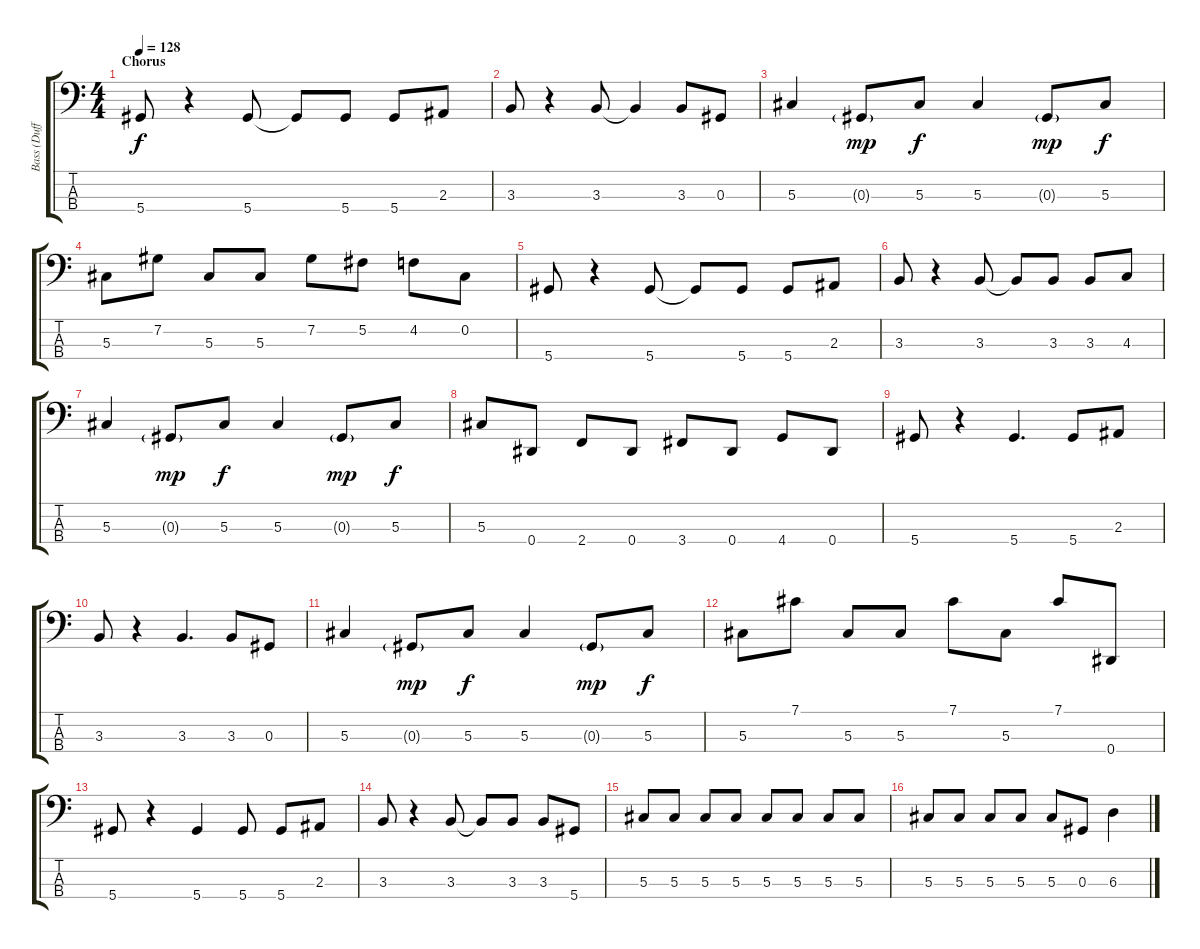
\track ("Bass (Duff)" "Bass (Duff") {instrument electricbasspick}
\staff {score tabs}
\tuning (Gb2 Db2 Ab1 Eb1) {hide}
\ts (4 4)
\section ("" "Chorus")
\tempo 128
\clef f4
\ks c
5.4.8{dy f} r.4 5.4.8 5.4{t}.8 5.4.8 5.4.8 2.3.8 |
3.3.8 r.4 3.3.8 3.3{t}.4 3.3.8 0.3.8 |
5.3.4 0.3{g}.8{dy mp} 5.3.8{dy f} 5.3.4 0.3{g}.8{dy mp} 5.3.8{dy f} |
5.3.8 7.2.8 5.3.8 5.3.8 7.2.8 5.2.8 4.2.8 0.2.8 |
5.4.8 r.4 5.4.8 5.4{t}.8 5.4.8 5.4.8 2.3.8 |
3.3.8 r.4 3.3.8 3.3{t}.8 3.3.8 3.3.8 4.3.8 |
5.3.4 0.3{g}.8{dy mp} 5.3.8{dy f} 5.3.4 0.3{g}.8{dy mp} 5.3.8{dy f} |
5.3.8 0.4.8 2.4.8 0.4.8 3.4.8 0.4.8 4.4.8 0.4.8 |
5.4.8 r.4 5.4.4{d} 5.4.8 2.3.8 |
3.3.8 r.4 3.3.4{d} 3.3.8 0.3.8 |
5.3.4 0.3{g}.8{dy mp} 5.3.8{dy f} 5.3.4 0.3{g}.8{dy mp} 5.3.8{dy f} |
5.3.8 7.1.8 5.3.8 5.3.8 7.1.8 5.3.8 7.1.8 0.4.8 |
5.4.8 r.4 5.4.4 5.4.8 5.4.8 2.3.8 |
3.3.8 r.4 3.3.8 3.3{t}.8 3.3.8 3.3.8 5.4.8 |
5.3.8 5.3.8 5.3.8 5.3.8 5.3.8 5.3.8 5.3.8 5.3.8 |
5.3.8 5.3.8 5.3.8 5.3.8 5.3.8 0.3.8 6.3.4
